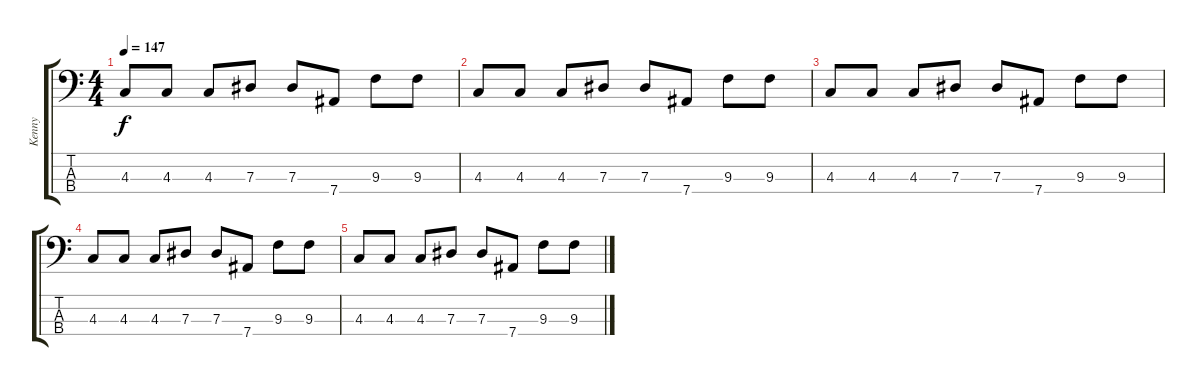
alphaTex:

\track ("Kenny" "Kenny") {instrument electricbassfinger}
\staff {score tabs}
\tuning (Gb2 Db2 Ab1 Eb1) {hide}
\ts (4 4)
\tempo 147
\clef f4
\ks c
4.3.8{dy f} 4.3.8 4.3.8 7.3.8 7.3.8 7.4.8 9.3.8 9.3.8 |
4.3.8 4.3.8 4.3.8 7.3.8 7.3.8 7.4.8 9.3.8 9.3.8 |
4.3.8 4.3.8 4.3.8 7.3.8 7.3.8 7.4.8 9.3.8 9.3.8 |
4.3.8 4.3.8 4.3.8 7.3.8 7.3.8 7.4.8 9.3.8 9.3.8 |
4.3.8 4.3.8 4.3.8 7.3.8 7.3.8 7.4.8 9.3.8 9.3.8
